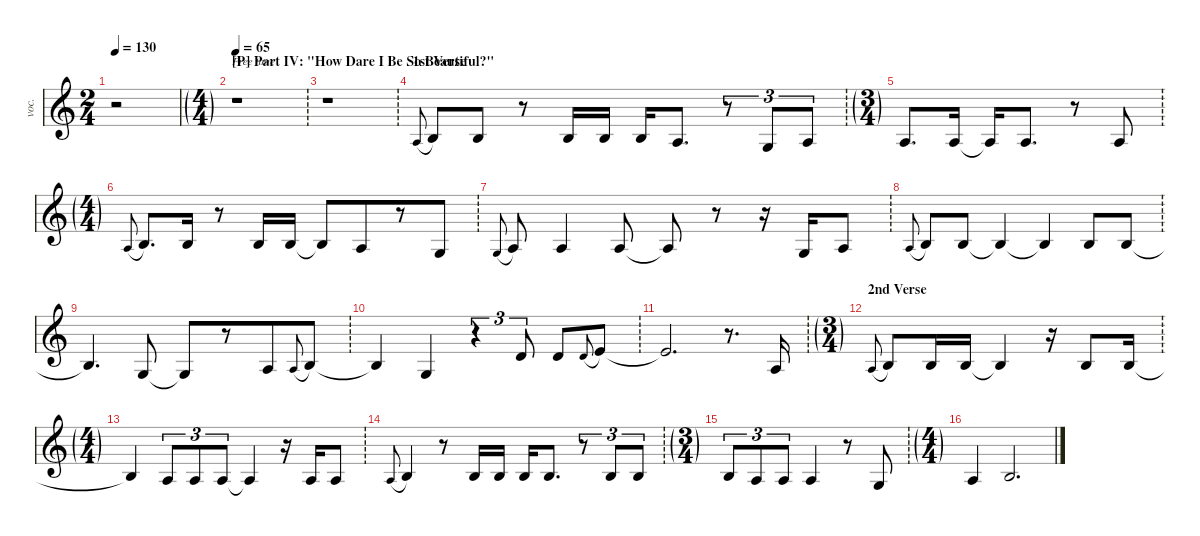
\defaultSystemsLayout 4
\hideDynamics
\bracketExtendMode nobrackets
\track ("Vocals" "voc.") {instrument voiceoohs}
\staff {score}
\tuning (E4 B3 G3 D3 A2 E2)
\ts (2 4)
\beaming (8 2 2)
\tempo 130
\clef g2
\ks c
r.2{dy mf} |
\ts (4 4)
\beaming (8 2 2 2 2)
\ft
\section ("P" "Part IV: \"How Dare I Be So Beautiful?\"")
\tempo 65
r.1 |
\ft
r.1 |
\ft
\section ("" "1st Verse")
-7.1.8{gr onbeat legatoorigin} -5.1.8 -5.1.8 r.8 -5.1.16 -5.1.16 -5.1.16 -7.1.8{d} r.8{tu (3 2)} -9.1.8{tu (3 2)} -7.1.8{tu (3 2)} |
\ts (3 4)
\beaming (8 2 2 2)
\ft
-7.1.8{d} -7.1.16 -7.1{t}.16 -7.1.8{d} r.8 -7.1.8 |
\ts (4 4)
\beaming (8 2 2 2 2)
\ft
-7.1.8{gr onbeat legatoorigin} -5.1.8{d} -5.1.16 r.8 -5.1.16 -5.1.16 -5.1{t}.8 -7.1.8{beam merge} r.8{beam merge} -9.1.8 |
\ft
-9.1.8{gr onbeat legatoorigin} -7.1.8 -7.1.4 -7.1.8 -7.1{t}.8 r.8 r.16 -9.1.16 -7.1.8 |
\ft
-7.1.8{gr onbeat legatoorigin} -5.1.8 -5.1.8 -5.1{t}.4 -5.1{t}.4 -5.1.8 -5.1.8 |
\ft
-5.1{t}.4{d} -9.1.8 -9.1{t}.8{beam merge} r.8{beam merge} -7.1.8 -7.1.8{gr onbeat legatoorigin} -5.1.8 |
\ft
-5.1{t}.4 -9.1.4 r.4{tu (3 2)} -2.1.8{tu (3 2)} -2.1.8 -2.1.8{gr onbeat legatoorigin} 0.1.8 |
\ft
0.1{t}.2{d} r.8{d} -7.1.16 |
\ts (3 4)
\beaming (8 2 2 2)
\ft
\section ("" "2nd Verse")
-7.1.8{gr onbeat legatoorigin} -5.1.8 -5.1.16 -5.1.16 -5.1{t}.4 r.16 -5.1.8 -5.1.16 |
\ts (4 4)
\beaming (8 2 2 2 2)
\ft
-5.1{t}.4 -7.1.8{tu (3 2)} -7.1.8{tu (3 2)} -7.1.8{tu (3 2)} -7.1{t}.4 r.16 -7.1.16 -7.1.8 |
\ft
-7.1.8{gr onbeat legatoorigin} -5.1.4 r.8 -5.1.16 -5.1.16 -5.1.16 -5.1.8{d} r.8{tu (3 2)} -5.1.8{tu (3 2)} -5.1.8{tu (3 2)} |
\ts (3 4)
\beaming (8 2 2 2)
\ft
-5.1.8{tu (3 2)} -7.1.8{tu (3 2)} -7.1.8{tu (3 2)} -7.1.4 r.8 -9.1.8 |
\ts (4 4)
\beaming (8 2 2 2 2)
\ft
-7.1.4 -5.1.2{d}
